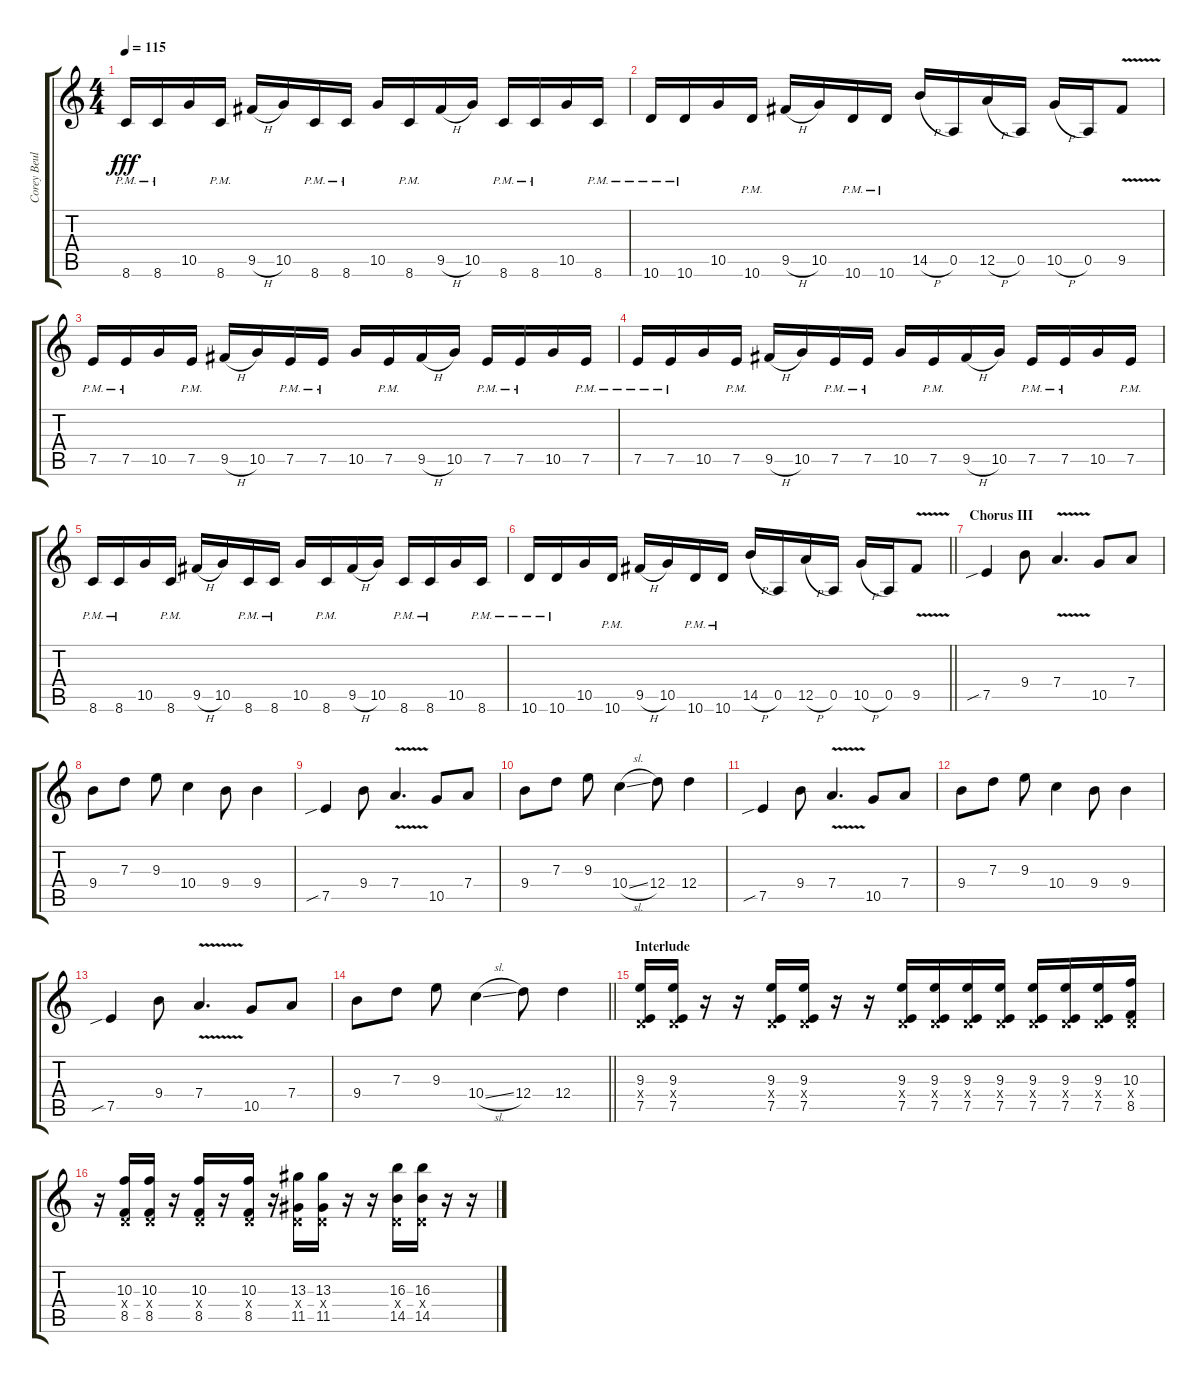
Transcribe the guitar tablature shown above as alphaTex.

\track ("Corey Beulieau" "Corey Beul") {instrument distortionguitar}
\staff {score tabs}
\tuning (E4 B3 G3 D3 A2 E2) {hide}
\ts (4 4)
\tempo 115
\clef g2
\ks c
8.6{pm}.16{dy fff} 8.6{pm}.16 10.5.16 8.6{pm}.16 9.5{h}.16 10.5.16 8.6{pm}.16 8.6{pm}.16 10.5.16 8.6{pm}.16 9.5{h}.16 10.5.16 8.6{pm}.16 8.6{pm}.16 10.5.16 8.6{pm}.16 |
10.6{pm}.16 10.6{pm}.16 10.5.16 10.6{pm}.16 9.5{h}.16 10.5.16 10.6{pm}.16 10.6{pm}.16 14.5{h}.16 0.5.16 12.5{h}.16 0.5.16 10.5{h}.16 0.5.16 9.5{v}.8 |
7.5{pm}.16 7.5{pm}.16 10.5.16 7.5{pm}.16 9.5{h}.16 10.5.16 7.5{pm}.16 7.5{pm}.16 10.5.16 7.5{pm}.16 9.5{h}.16 10.5.16 7.5{pm}.16 7.5{pm}.16 10.5.16 7.5{pm}.16 |
7.5{pm}.16 7.5{pm}.16 10.5.16 7.5{pm}.16 9.5{h}.16 10.5.16 7.5{pm}.16 7.5{pm}.16 10.5.16 7.5{pm}.16 9.5{h}.16 10.5.16 7.5{pm}.16 7.5{pm}.16 10.5.16 7.5{pm}.16 |
8.6{pm}.16 8.6{pm}.16 10.5.16 8.6{pm}.16 9.5{h}.16 10.5.16 8.6{pm}.16 8.6{pm}.16 10.5.16 8.6{pm}.16 9.5{h}.16 10.5.16 8.6{pm}.16 8.6{pm}.16 10.5.16 8.6{pm}.16 |
\barLineRight lightlight
10.6{pm}.16 10.6{pm}.16 10.5.16 10.6{pm}.16 9.5{h}.16 10.5.16 10.6{pm}.16 10.6{pm}.16 14.5{h}.16 0.5.16 12.5{h}.16 0.5.16 10.5{h}.16 0.5.16 9.5{v}.8 |
\section ("" "Chorus III")
7.5{sib}.4 9.4.8 7.4{v}.4{d} 10.5.8 7.4.8 |
9.4.8 7.3.8 9.3.8 10.4.4 9.4.8 9.4.4 |
7.5{sib}.4 9.4.8 7.4{v}.4{d} 10.5.8 7.4.8 |
9.4.8 7.3.8 9.3.8 10.4{sl}.4 12.4.8 12.4.4 |
7.5{sib}.4 9.4.8 7.4{v}.4{d} 10.5.8 7.4.8 |
9.4.8 7.3.8 9.3.8 10.4.4 9.4.8 9.4.4 |
7.5{sib}.4 9.4.8 7.4{v}.4{d} 10.5.8 7.4.8 |
\barLineRight lightlight
9.4.8 7.3.8 9.3.8 10.4{sl}.4 12.4.8 12.4.4 |
\section ("" "Interlude")
(9.3 0.4{x} 7.5).16 (9.3 0.4{x} 7.5).16 r.16 r.16 (9.3 0.4{x} 7.5).16 (9.3 0.4{x} 7.5).16 r.16 r.16 (9.3 0.4{x} 7.5).16 (9.3 0.4{x} 7.5).16 (9.3 0.4{x} 7.5).16 (9.3 0.4{x} 7.5).16 (9.3 0.4{x} 7.5).16 (9.3 0.4{x} 7.5).16 (9.3 0.4{x} 7.5).16 (10.3 0.4{x} 8.5).16 |
r.16 (10.3 0.4{x} 8.5).16 (10.3 0.4{x} 8.5).16 r.16 (10.3 0.4{x} 8.5).16 r.16 (10.3 0.4{x} 8.5).16 r.16 (13.3 0.4{x} 11.5).16 (13.3 0.4{x} 11.5).16 r.16 r.16 (16.3 0.4{x} 14.5).16 (16.3 0.4{x} 14.5).16 r.16 r.16
